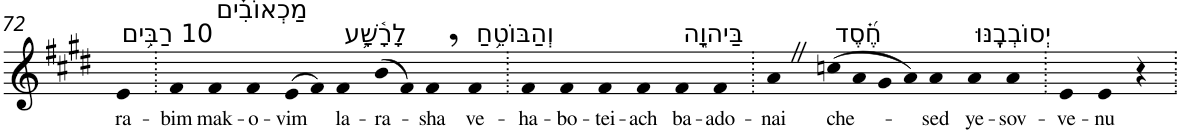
**kern	**text
*part1	*part1
*staff1	*staff1
*I"Piano	*
*I'Pno	*
!!LO:PB:g=z
*clefG2	*
*k[f#c#g#d#]	*
*E:	*
=72	=72
!LO:TX:a:t=10 רַבִּ֥ים	!
!	!LO:LY:b
4e	ra-
=73.	=73.
!	!LO:LY:b
4f#	-bim
!LO:TX:a:t=מַכְאוֹבִ֗ים	!
!	!LO:LY:b
4f#	mak-
!	!LO:LY:b
4f#	-o-
!	!LO:LY:b
(>8e	-vim
8f#)	.
!LO:TX:a:t=לָרָ֫שָׁ֥ע	!
!	!LO:LY:b
4f#	la-
!	!LO:LY:b
(>8b	-ra-
8f#)	.
!	!LO:LY:b
4f#,	-sha
!LO:TX:a:t=וְהַבּוֹטֵ֥חַ	!
!	!LO:LY:b
4f#	ve-
=74.	=74.
!	!LO:LY:b
4f#	-ha-
!	!LO:LY:b
4f#	-bo-
!	!LO:LY:b
4f#	-tei-
!	!LO:LY:b
4f#	-ach
!LO:TX:a:t=בַּיהוָ֑ה	!
!	!LO:LY:b
4f#	ba-
!	!LO:LY:b
4f#	-ado-
=75.	=75.
!	!LO:LY:b
4aZ	-nai
!LO:TX:a:t=חֶ֝֗סֶד	!
!	!LO:LY:b
(>8ccn	che-
8a	.
8g#	.
8a)	.
!	!LO:LY:b
4a	-sed
!LO:TX:a:t=יְסוֹבְבֶֽנּוּ	!
!	!LO:LY:b
4a	ye-
!	!LO:LY:b
4a	-sov-
=76.	=76.
!	!LO:LY:b
4e	-ve-
!	!LO:LY:b
4e	-nu
4r	.
=.	=.
*-	*-
